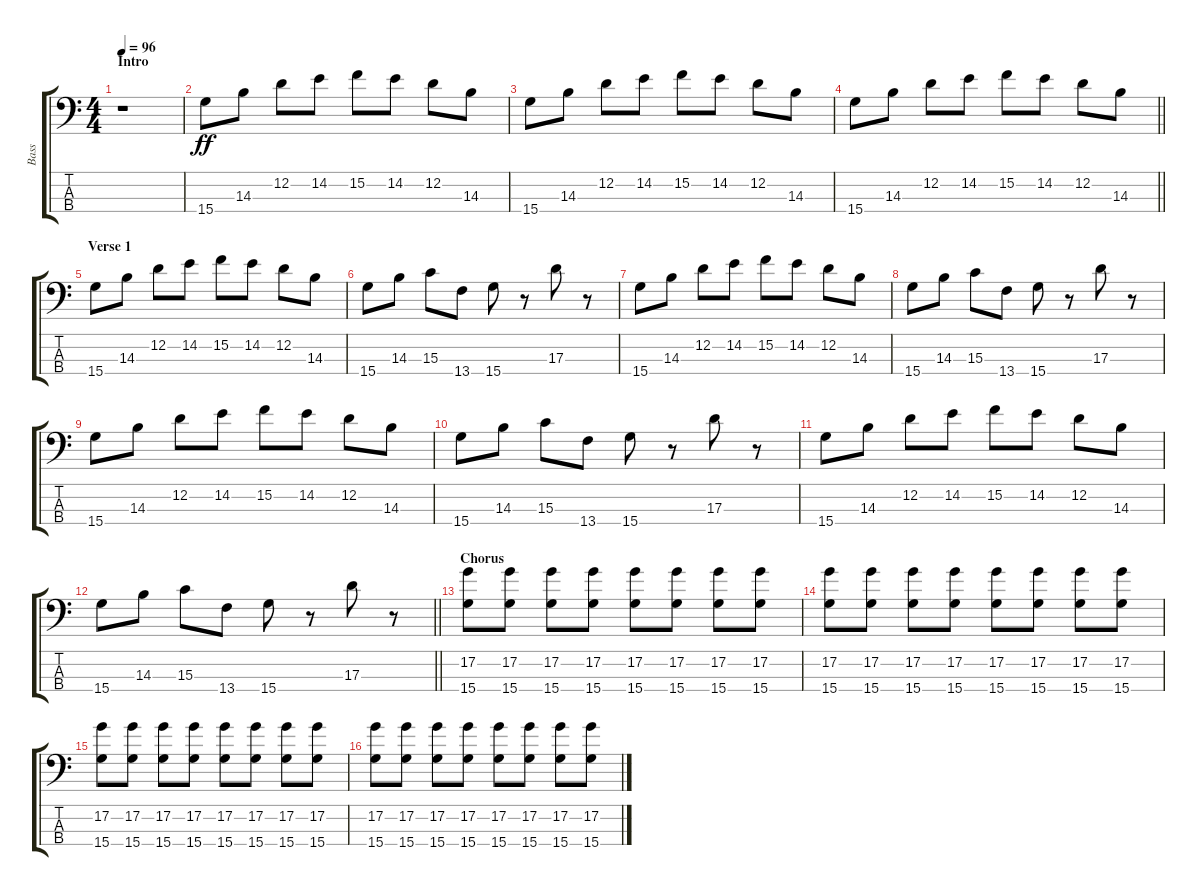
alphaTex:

\track ("Bass" "Bass") {instrument acousticbass}
\staff {score tabs}
\tuning (G2 D2 A1 E1) {hide}
\ts (4 4)
\section ("" "Intro")
\tempo 96
\clef f4
\ks c
r.1{dy ff instrument acousticbass} |
15.4.8 14.3.8 12.2.8 14.2.8 15.2.8 14.2.8 12.2.8 14.3.8 |
15.4.8 14.3.8 12.2.8 14.2.8 15.2.8 14.2.8 12.2.8 14.3.8 |
\barLineRight lightlight
15.4.8 14.3.8 12.2.8 14.2.8 15.2.8 14.2.8 12.2.8 14.3.8 |
\section ("" "Verse 1")
15.4.8 14.3.8 12.2.8 14.2.8 15.2.8 14.2.8 12.2.8 14.3.8 |
15.4.8 14.3.8 15.3.8 13.4.8 15.4.8 r.8 17.3.8 r.8 |
15.4.8 14.3.8 12.2.8 14.2.8 15.2.8 14.2.8 12.2.8 14.3.8 |
15.4.8 14.3.8 15.3.8 13.4.8 15.4.8 r.8 17.3.8 r.8 |
15.4.8 14.3.8 12.2.8 14.2.8 15.2.8 14.2.8 12.2.8 14.3.8 |
15.4.8 14.3.8 15.3.8 13.4.8 15.4.8 r.8 17.3.8 r.8 |
15.4.8 14.3.8 12.2.8 14.2.8 15.2.8 14.2.8 12.2.8 14.3.8 |
\barLineRight lightlight
15.4.8 14.3.8 15.3.8 13.4.8 15.4.8 r.8 17.3.8 r.8 |
\section ("" "Chorus")
(17.2 15.4).8 (17.2 15.4).8 (17.2 15.4).8 (17.2 15.4).8 (17.2 15.4).8 (17.2 15.4).8 (17.2 15.4).8 (17.2 15.4).8 |
(17.2 15.4).8 (17.2 15.4).8 (17.2 15.4).8 (17.2 15.4).8 (17.2 15.4).8 (17.2 15.4).8 (17.2 15.4).8 (17.2 15.4).8 |
(17.2 15.4).8 (17.2 15.4).8 (17.2 15.4).8 (17.2 15.4).8 (17.2 15.4).8 (17.2 15.4).8 (17.2 15.4).8 (17.2 15.4).8 |
(17.2 15.4).8 (17.2 15.4).8 (17.2 15.4).8 (17.2 15.4).8 (17.2 15.4).8 (17.2 15.4).8 (17.2 15.4).8 (17.2 15.4).8
